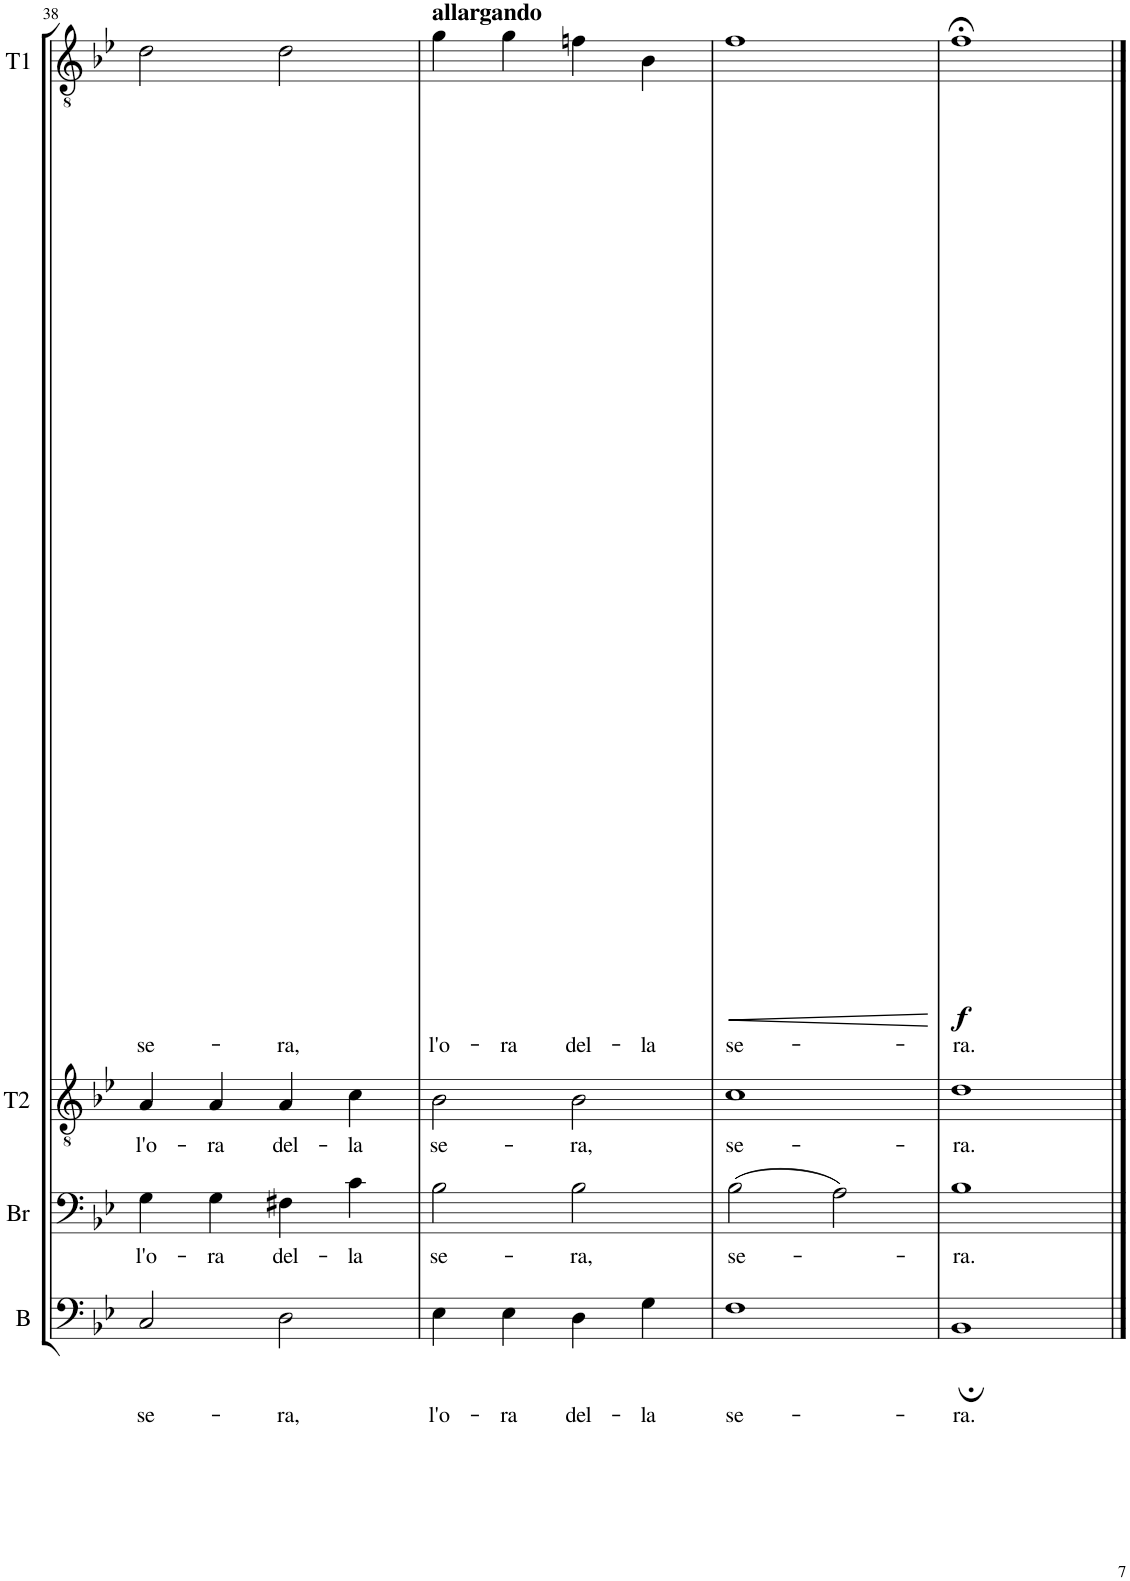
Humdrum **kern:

**kern	**text	**kern	**text	**kern	**text	**kern	**text	**dynam
*part4	*part4	*part3	*part3	*part2	*part2	*part1	*part1	*part1
*staff4	*staff4	*staff3	*staff3	*staff2	*staff2	*staff1	*staff1	*staff1
*I"B	*	*I"Br	*	*I"T2	*	*I"T1	*	*
*I'B	*	*I'Br	*	*I'T2	*	*I'T1	*	*
!!LO:PB:g=z
*clefF4	*	*clefF4	*	*clefGv2	*	*clefGv2	*	*
*k[b-e-]	*	*k[b-e-]	*	*k[b-e-]	*	*k[b-e-]	*	*
*M4/4	*	*M4/4	*	*M4/4	*	*M4/4	*	*
=38	=38	=38	=38	=38	=38	=38	=38	=38
!	!LO:LY:b	!	!LO:LY:b	!	!LO:LY:b	!	!LO:LY:b	!
2C/	se-	4G\	l'o-	4A/	l'o-	2d\	se-	.
!	!	!	!LO:LY:b	!	!LO:LY:b	!	!	!
.	.	4G\	-ra	4A/	-ra	.	.	.
!	!LO:LY:b	!	!LO:LY:b	!	!LO:LY:b	!	!LO:LY:b	!
2D\	-ra,	4F#X\	del-	4A/	del-	2d\	-ra,	.
!	!	!	!LO:LY:b	!	!LO:LY:b	!	!	!
.	.	4c\	-la	4c\	-la	.	.	.
=39	=39	=39	=39	=39	=39	=39	=39	=39
!	!	!	!	!	!	!LO:TX:a:B:t=allargando	!	!
!	!LO:LY:b	!	!LO:LY:b	!	!LO:LY:b	!	!LO:LY:b	!
4E-\	l'o-	2B-\	se-	2B-\	se-	4g\	l'o-	.
!	!LO:LY:b	!	!	!	!	!	!LO:LY:b	!
4E-\	-ra	.	.	.	.	4g\	-ra	.
!	!LO:LY:b	!	!LO:LY:b	!	!LO:LY:b	!	!LO:LY:b	!
4D\	del-	2B-\	-ra,	2B-\	-ra,	4fn\	del-	.
!	!LO:LY:b	!	!	!	!	!	!LO:LY:b	!
4G\	-la	.	.	.	.	4B-\	-la	.
=40	=40	=40	=40	=40	=40	=40	=40	=40
!	!LO:LY:b	!	!LO:LY:b	!	!LO:LY:b	!	!LO:LY:b	!LO:HP:b
1F	se-	(2B-\	se-	1c	se-	1f	se-	<
.	.	2A\)	.	.	.	.	.	.
.	.	.	.	.	.	.	.	[
=41	=41	=41	=41	=41	=41	=41	=41	=41
!	!LO:LY:b	!	!LO:LY:b	!	!LO:LY:b	!	!LO:LY:b	!LO:DY:b
1BB-;	-ra.	1B-	-ra.	1d	-ra.	1f;<	-ra.	f
==	==	==	==	==	==	==	==	==
*-	*-	*-	*-	*-	*-	*-	*-	*-
